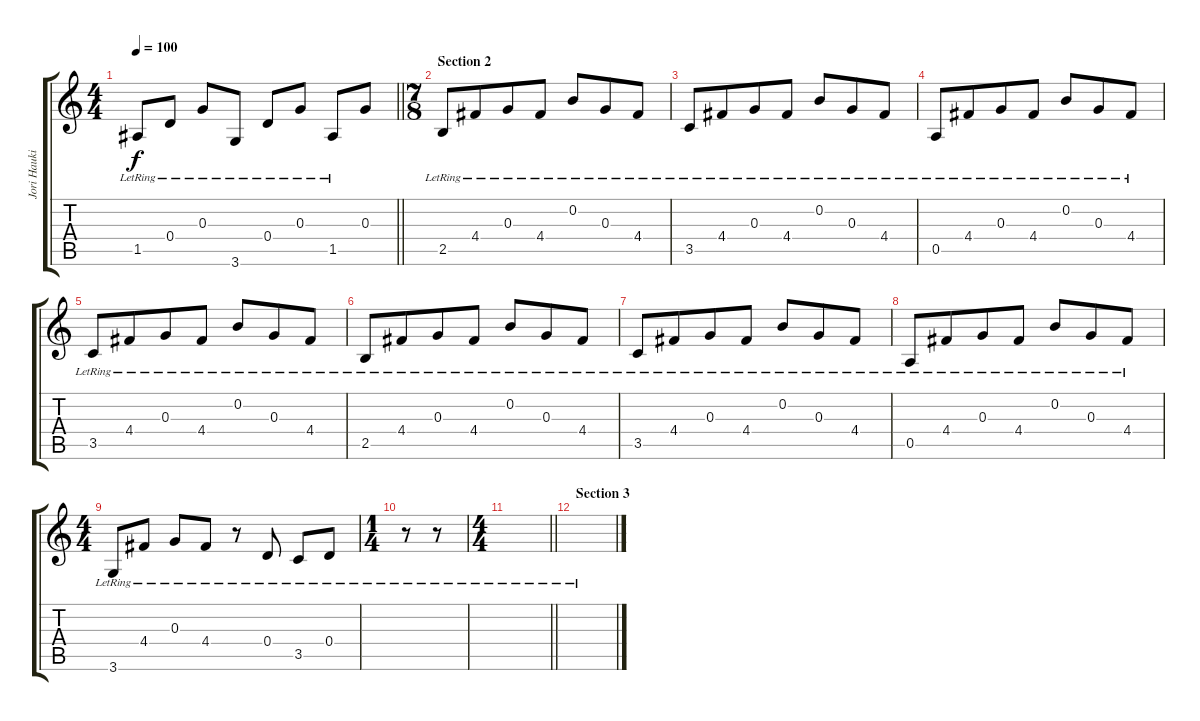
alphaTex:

\track ("Jori Haukio (clean guitar)" "Jori Hauki") {instrument electricguitarjazz}
\staff {score tabs}
\tuning (E4 B3 G3 D3 A2 E2) {hide}
\ts (4 4)
\tempo 100
\clef g2
\barLineRight lightlight
\ks aminor
1.5{lr}.8{dy f} 0.4{lr}.8 0.3{lr}.8 3.6{lr}.8 0.4{lr}.8 0.3{lr}.8 1.5{lr}.8 0.3.8 |
\ts (7 8)
\section ("" "Section 2")
2.5{lr}.8 4.4{lr}.8 0.3{lr}.8 4.4{lr}.8 0.2{lr}.8 0.3{lr}.8 4.4{lr}.8 |
3.5{lr}.8 4.4{lr}.8 0.3{lr}.8 4.4{lr}.8 0.2{lr}.8 0.3{lr}.8 4.4{lr}.8 |
0.5{lr}.8 4.4{lr}.8 0.3{lr}.8 4.4{lr}.8 0.2{lr}.8 0.3{lr}.8 4.4{lr}.8 |
3.5{lr}.8 4.4{lr}.8 0.3{lr}.8 4.4{lr}.8 0.2{lr}.8 0.3{lr}.8 4.4{lr}.8 |
2.5{lr}.8 4.4{lr}.8 0.3{lr}.8 4.4{lr}.8 0.2{lr}.8 0.3{lr}.8 4.4{lr}.8 |
3.5{lr}.8 4.4{lr}.8 0.3{lr}.8 4.4{lr}.8 0.2{lr}.8 0.3{lr}.8 4.4{lr}.8 |
0.5{lr}.8 4.4{lr}.8 0.3{lr}.8 4.4{lr}.8 0.2{lr}.8 0.3{lr}.8 4.4{lr}.8 |
\ts (4 4)
3.6{lr}.8 4.4{lr}.8 0.3{lr}.8 4.4{lr}.8 r.8 0.4{lr}.8 3.5{lr}.8 0.4{lr}.8 |
\ts (1 4)
r.8 r.8 |
\ts (4 4)
\barLineRight lightlight
|
\section ("" "Section 3")
